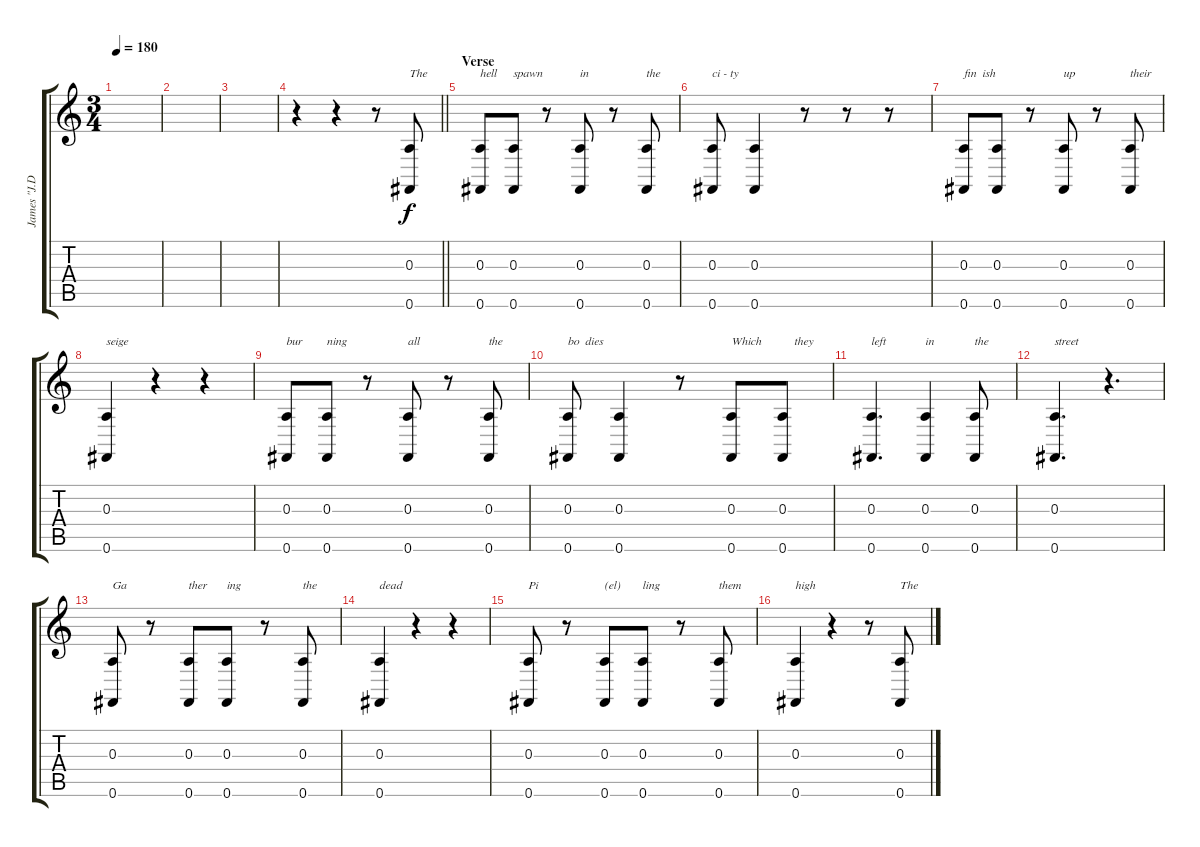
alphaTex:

\track ("James \"J.D\" Ryan" "James \"J.D") {instrument gunshot}
\staff {score tabs}
\tuning (Gb4 Db4 A3 E3 B2 Gb2) {hide}
\ts (3 4)
\tempo 180
\clef g2
\ks c
|
|
|
\barLineRight lightlight
r.4 r.4 r.8 (0.3 0.6).8{txt "The"} |
\section ("" "Verse")
(0.3 0.6).8{txt "hell"} (0.3 0.6).8{txt "spawn"} r.8 (0.3 0.6).8{txt "in"} r.8 (0.3 0.6).8{txt "the"} |
(0.3 0.6).8{txt "ci - ty"} (0.3 0.6).4 r.8 r.8 r.8 |
(0.3 0.6).8{txt "fin  ish"} (0.3 0.6).8 r.8 (0.3 0.6).8{txt "up"} r.8 (0.3 0.6).8{txt "their"} |
(0.3 0.6).4{txt "seige"} r.4 r.4 |
(0.3 0.6).8{txt "bur"} (0.3 0.6).8{txt "ning"} r.8 (0.3 0.6).8{txt "all"} r.8 (0.3 0.6).8{txt "the"} |
(0.3 0.6).8{txt "bo  dies"} (0.3 0.6).4 r.8 (0.3 0.6).8{txt "Which"} (0.3 0.6).8{txt "    they"} |
(0.3 0.6).4{d txt "left"} (0.3 0.6).4{txt "in"} (0.3 0.6).8{txt "the"} |
(0.3 0.6).4{d txt "street"} r.4{d} |
(0.3 0.6).8{txt "Ga"} r.8 (0.3 0.6).8{txt "ther"} (0.3 0.6).8{txt "ing"} r.8 (0.3 0.6).8{txt "the"} |
(0.3 0.6).4{txt "dead"} r.4 r.4 |
(0.3 0.6).8{txt "Pi"} r.8 (0.3 0.6).8{txt "(el)"} (0.3 0.6).8{txt "ling"} r.8 (0.3 0.6).8{txt "them"} |
(0.3 0.6).4{txt "high"} r.4 r.8 (0.3 0.6).8{txt "The"}
